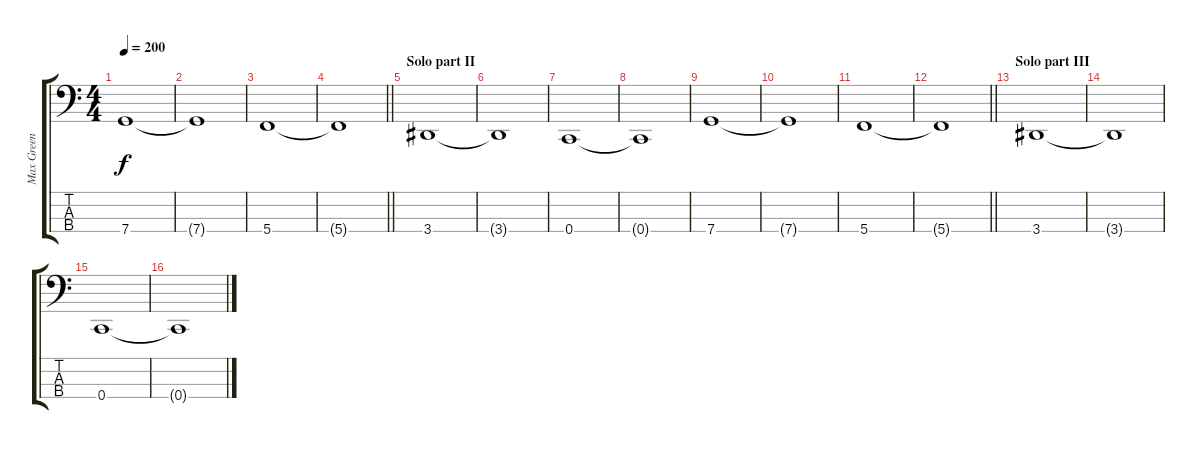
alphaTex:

\track ("Max Green" "Max Green") {instrument electricbassfinger}
\staff {score tabs}
\tuning (F2 C2 G1 C1) {hide}
\ts (4 4)
\tempo 200
\clef f4
\ks c
7.4.1{dy f} |
7.4{t}.1 |
5.4.1 |
\barLineRight lightlight
5.4{t}.1 |
\section ("" "Solo part II")
3.4.1 |
3.4{t}.1 |
0.4.1 |
0.4{t}.1 |
7.4.1 |
7.4{t}.1 |
5.4.1 |
\barLineRight lightlight
5.4{t}.1 |
\section ("" "Solo part III")
3.4.1 |
3.4{t}.1 |
0.4.1 |
0.4{t}.1
